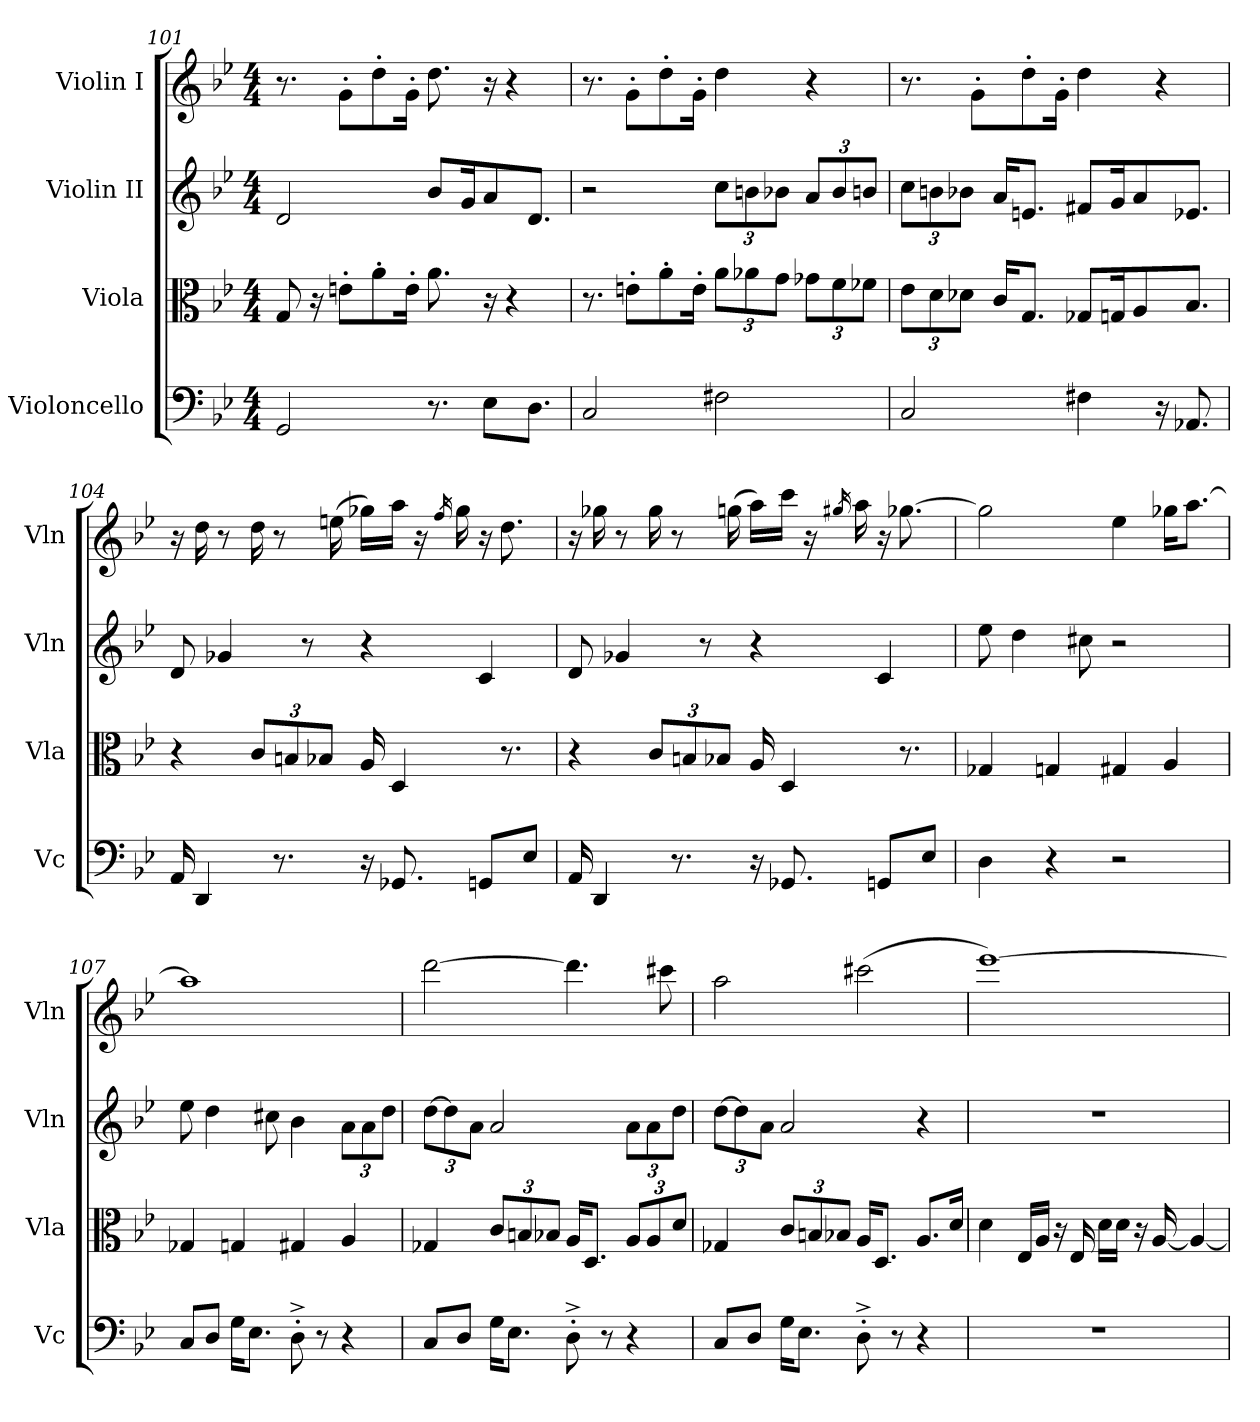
**kern	**kern	**kern	**kern
*part4	*part3	*part2	*part1
*staff4	*staff3	*staff2	*staff1
*I"Violoncello	*I"Viola	*I"Violin II	*I"Violin I
*I'Vc	*I'Vla	*I'Vln	*I'Vln
*clefF4	*clefC3	*clefG2	*clefG2
*k[b-e-]	*k[b-e-]	*k[b-e-]	*k[b-e-]
*M4/4	*M4/4	*M4/4	*M4/4
=101	=101	=101	=101
2GG/	8G/	2d/	8.r
.	16r	.	.
.	8en'\L	.	8g'\L
.	8a'\	.	8dd'\
.	16e'\Jk	.	16g'\Jk
8.r	8.a\	8b-/L	8.dd\
.	.	16g/K	.
8E-\L	16r	8a/	16r
.	4r	.	4r
8.D\J	.	8.d/J	.
=102	=102	=102	=102
2C/	8.r	2r	8.r
.	8en'\L	.	8g'\L
.	8a'\	.	8dd'\
.	16e'\Jk	.	16g'\Jk
*	*Xbrackettup	*Xbrackettup	*
2F#X\	12a\L	12cc\L	4dd\
.	12a-X\	12bn\	.
.	12g\J	12b-X\J	.
.	12g-X\L	12a/L	4r
.	12f\	12b-/	.
.	12f-X\J	12bn/J	.
=103	=103	=103	=103
2C/	12e-\L	12cc\L	8.r
.	12d\	12bn\	.
.	12d-X\J	12b-X\J	.
.	.	.	8g'\L
.	16c/KL	16a/KL	.
.	8.G/J	8.en/J	8dd'\
.	.	.	16g'\Jk
4F#X\	8G-X/L	8f#X/L	4dd\
.	16Gn/K	16g/K	.
.	8A/	8a/	.
16r	.	.	4r
8.AA-X/	8.B-/J	8.e-X/J	.
=104	=104	=104	=104
16AA/	4r	8d/	16r
4DD/	.	.	16dd\
.	.	4g-X/	8r
.	12c/L	.	16dd\
8.r	.	.	8r
.	12Bn/	.	.
.	.	8r	.
.	12B-X/J	.	.
.	.	.	(>16een\
16r	16A/	4r	16gg-X\LL)
8.GG-X/	4D/	.	16aa\JJ
.	.	.	16r
.	.	.	16qff/
.	.	.	16gg-\
8GGn/L	.	4c/	16r
.	8.r	.	8.dd\
8E-/J	.	.	.
=105	=105	=105	=105
16AA/	4r	8d/	16r
4DD/	.	.	16gg-X\
.	.	4g-X/	8r
.	12c/L	.	16gg-\
8.r	.	.	8r
.	12Bn/	.	.
.	.	8r	.
.	12B-X/J	.	.
.	.	.	(>16ggn\
16r	16A/	4r	16aa\LL)
8.GG-X/	4D/	.	16ccc\JJ
.	.	.	16r
.	.	.	16qgg#X/
.	.	.	16aa\
8GGn/L	.	4c/	16r
.	8.r	.	[8.gg-X\
8E-/J	.	.	.
=106	=106	=106	=106
4D\	4G-X/	8ee-\	2gg-\]
.	.	4dd\	.
4r	4Gn/	.	.
.	.	8cc#X\	.
2r	4G#X/	2r	4ee-\
.	4A/	.	16gg-X\KL
.	.	.	[8.aa\J
=107	=107	=107	=107
8C/L	4G-X/	8ee-\	1aa]
8D/J	.	4dd\	.
16G\KL	4Gn/	.	.
8.E-\J	.	.	.
.	.	8cc#X\	.
8D'^\	4G#X/	4b-\	.
8r	.	.	.
4r	4A/	12a\L	.
.	.	12a\	.
.	.	12dd\J	.
=108	=108	=108	=108
8C/L	4G-X/	[12dd\L	[2ddd\
.	.	12dd\]	.
8D/J	.	.	.
.	.	12a\J	.
16G\KL	12c/L	2a/	.
8.E-\J	.	.	.
.	12Bn/	.	.
.	12B-X/J	.	.
8D'^\	16A/KL	.	4.ddd\]
.	8.D/J	.	.
8r	.	.	.
4r	12A/L	12a\L	.
.	12A/	12a\	.
.	.	.	8ccc#X\
.	12d/J	12dd\J	.
=109	=109	=109	=109
8C/L	4G-X/	[12dd\L	2aa\
.	.	12dd\]	.
8D/J	.	.	.
.	.	12a\J	.
16G\KL	12c/L	2a/	.
8.E-\J	.	.	.
.	12Bn/	.	.
.	12B-X/J	.	.
8D'^\	16A/KL	.	(>2ccc#X\
.	8.D/J	.	.
8r	.	.	.
4r	8.A/L	4r	.
.	16d/Jk	.	.
=110	=110	=110	=110
1r	4d\	1r	[1eee-)
.	16E-/LL	.	.
.	16A/JJ	.	.
.	16r	.	.
.	16E-/	.	.
.	16d\LL	.	.
.	16d\JJ	.	.
.	16r	.	.
.	[16A/	.	.
.	4A/_	.	.
=	=	=	=
*-	*-	*-	*-
